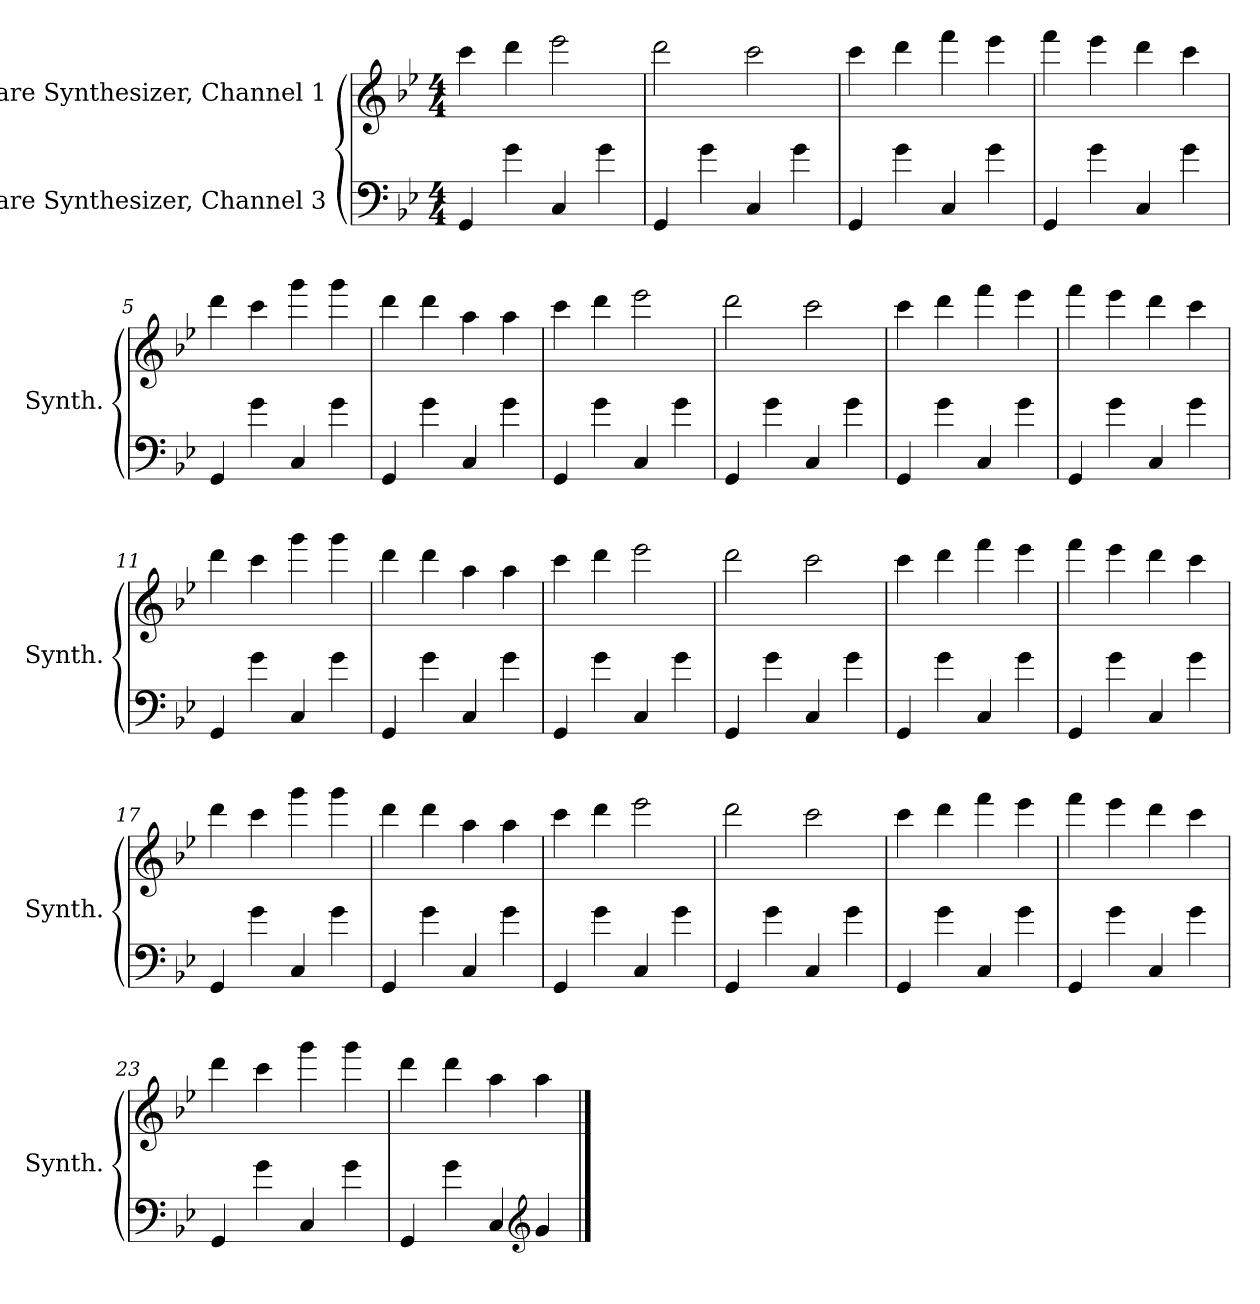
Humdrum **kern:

**kern	**kern
*part2	*part1
*staff2	*staff1
*I"Square Synthesizer, Channel 3	*I"Square Synthesizer, Channel 1
*I'Synth.	*I'Synth.
*clefF4	*clefG2
*k[b-e-]	*k[b-e-]
*M4/4	*M4/4
*MM304	*MM304
=1	=1
4GG/	4ccc\
4g\	4ddd\
4C/	2eee-\
4g\	.
=2	=2
4GG/	2ddd\
4g\	.
4C/	2ccc\
4g\	.
=3	=3
4GG/	4ccc\
4g\	4ddd\
4C/	4fff\
4g\	4eee-\
=4	=4
4GG/	4fff\
4g\	4eee-\
4C/	4ddd\
4g\	4ccc\
=5	=5
4GG/	4ddd\
4g\	4ccc\
4C/	4ggg\
4g\	4ggg\
!!LO:LB:g=z
=6	=6
4GG/	4ddd\
4g\	4ddd\
4C/	4aa\
4g\	4aa\
=7	=7
4GG/	4ccc\
4g\	4ddd\
4C/	2eee-\
4g\	.
=8	=8
4GG/	2ddd\
4g\	.
4C/	2ccc\
4g\	.
=9	=9
4GG/	4ccc\
4g\	4ddd\
4C/	4fff\
4g\	4eee-\
=10	=10
4GG/	4fff\
4g\	4eee-\
4C/	4ddd\
4g\	4ccc\
=11	=11
4GG/	4ddd\
4g\	4ccc\
4C/	4ggg\
4g\	4ggg\
=12	=12
4GG/	4ddd\
4g\	4ddd\
4C/	4aa\
4g\	4aa\
!!LO:LB:g=z
=13	=13
4GG/	4ccc\
4g\	4ddd\
4C/	2eee-\
4g\	.
=14	=14
4GG/	2ddd\
4g\	.
4C/	2ccc\
4g\	.
=15	=15
4GG/	4ccc\
4g\	4ddd\
4C/	4fff\
4g\	4eee-\
=16	=16
4GG/	4fff\
4g\	4eee-\
4C/	4ddd\
4g\	4ccc\
=17	=17
4GG/	4ddd\
4g\	4ccc\
4C/	4ggg\
4g\	4ggg\
=18	=18
4GG/	4ddd\
4g\	4ddd\
4C/	4aa\
4g\	4aa\
=19	=19
4GG/	4ccc\
4g\	4ddd\
4C/	2eee-\
4g\	.
!!LO:LB:g=z
=20	=20
4GG/	2ddd\
4g\	.
4C/	2ccc\
4g\	.
=21	=21
4GG/	4ccc\
4g\	4ddd\
4C/	4fff\
4g\	4eee-\
=22	=22
4GG/	4fff\
4g\	4eee-\
4C/	4ddd\
4g\	4ccc\
=23	=23
4GG/	4ddd\
4g\	4ccc\
4C/	4ggg\
4g\	4ggg\
=24	=24
4GG/	4ddd\
4g\	4ddd\
4C/	4aa\
*clefG2	*
4g/	4aa\
==	==
*-	*-
